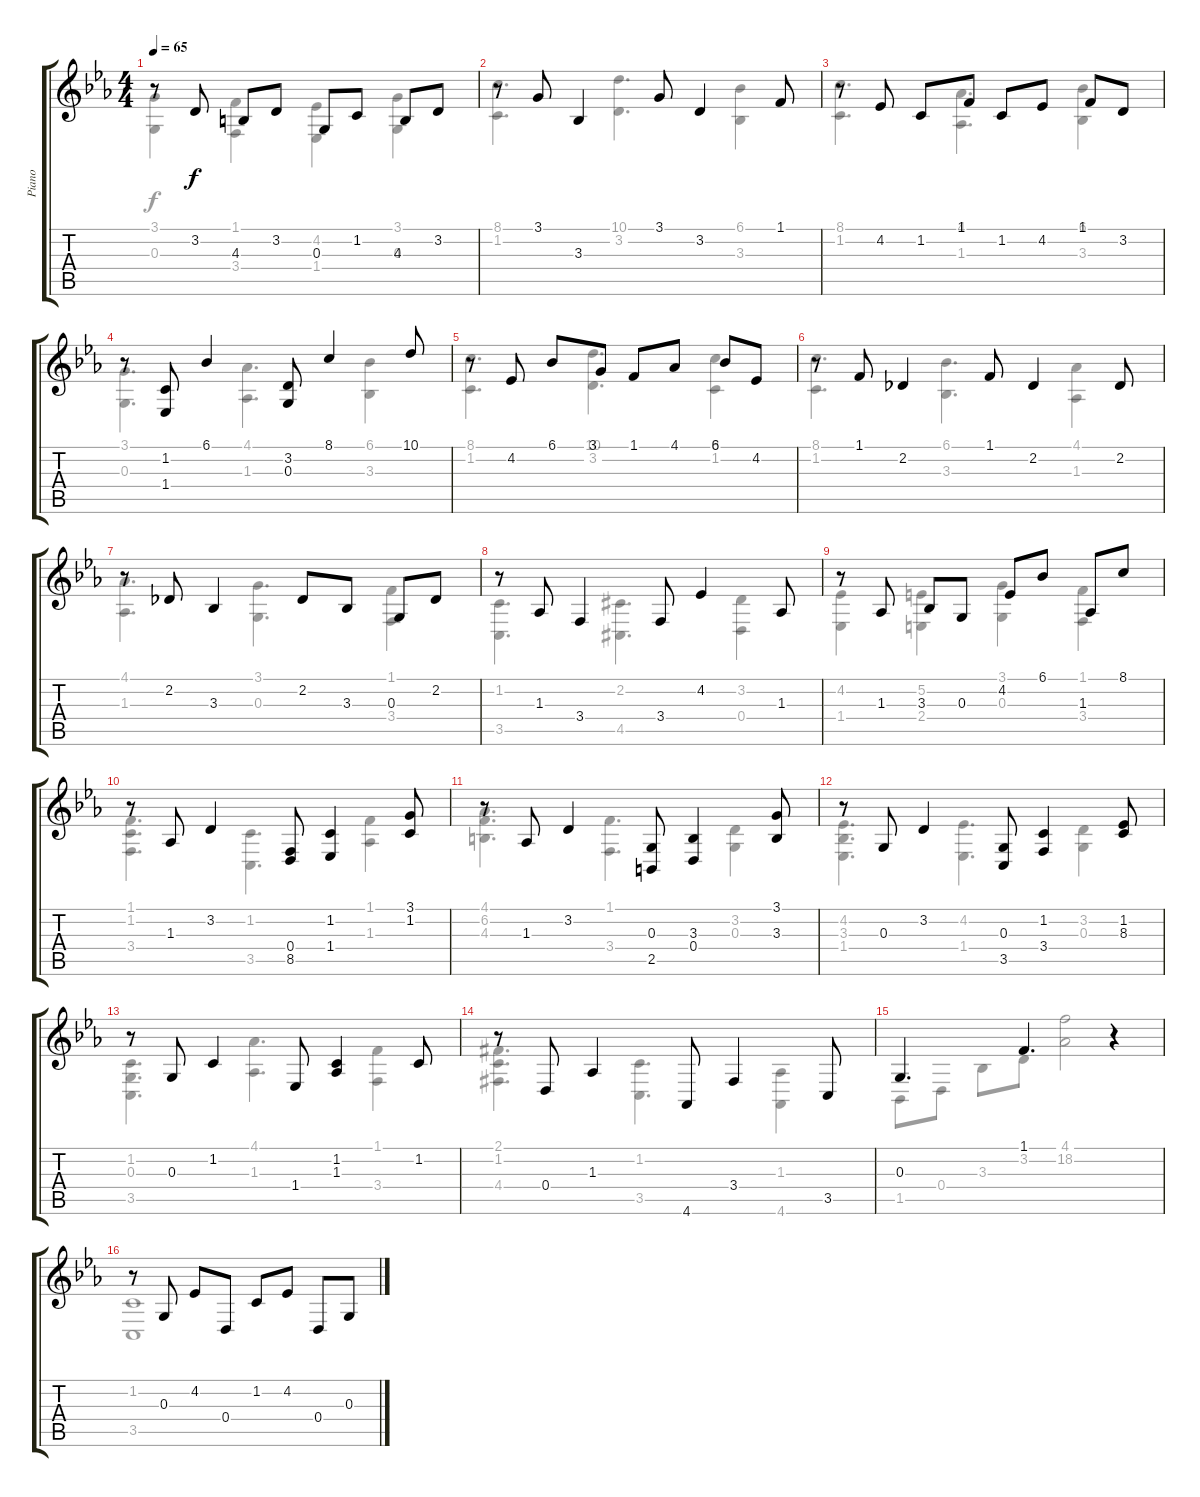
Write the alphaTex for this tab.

\track ("Piano" "Piano") {instrument acousticgrandpiano}
\staff {score tabs}
\tuning (E4 B3 G3 D3 A2 E2) {hide}
\voice
\ts (4 4)
\tempo 65
\clef g2
\ks cminor
r.8{dy f} 3.2.8 4.3.8 3.2.8 0.3.8 1.2.8 4.3.8 3.2.8 |
r.8 3.1.8 3.3.4 3.1.8 3.2.4 1.1.8 |
r.8 4.2.8 1.2.8 1.1.8 1.2.8 4.2.8 1.1.8 3.2.8 |
r.8 (1.2 1.4).8 6.1.4 (3.2 0.3).8 8.1.4 10.1.8 |
r.8 4.2.8 6.1.8 3.1.8 1.1.8 4.1.8 6.1.8 4.2.8 |
r.8 1.1.8 2.2.4 1.1.8 2.2.4 2.2.8 |
r.8 2.2.8 3.3.4 2.2.8 3.3.8 0.3.8 2.2.8 |
r.8 1.3.8 3.4.4 3.4.8 4.2.4 1.3.8 |
r.8 1.3.8 3.3.8 0.3.8 4.2.8 6.1.8 1.3.8 8.1.8 |
r.8 1.3.8 3.2.4 (0.4 8.5).8 (1.2 1.4).4 (3.1 1.2).8 |
r.8 1.3.8 3.2.4 (0.3 2.5).8 (3.3 0.4).4 (3.1 3.3).8 |
r.8 0.3.8 3.2.4 (0.3 3.5).8 (1.2 3.4).4 (1.2 8.3).8 |
r.8 0.3.8 1.2.4 1.4.8 (1.2 1.3).4 1.2.8 |
r.8 0.4.8 1.3.4 4.6.8 3.4.4 3.5.8 |
0.3.4{d} 1.1.4{d} r.4 |
r.8 0.3.8 4.2.8 0.4.8 1.2.8 4.2.8 0.4.8 0.3.8
\voice
\clef g2
\ottava regular
\simile none
\ks cminor
(3.1 0.3).4{dy f} (1.1 3.4).4 (4.2 1.4).4 (3.1 0.3).4 |
(8.1 1.2).4{d} (10.1 3.2).4{d} (6.1 3.3).4 |
(8.1 1.2).4{d} (4.1 1.3).4{d} (6.1 3.3).4 |
(3.1 0.3).4{d} (4.1 1.3).4{d} (6.1 3.3).4 |
(8.1 1.2).4{d} (10.1 3.2).4{d} (8.1 1.2).4 |
(8.1 1.2).4{d} (6.1 3.3).4{d} (4.1 1.3).4 |
(4.1 1.3).4{d} (3.1 0.3).4{d} (1.1 3.4).4 |
(1.2 3.5).4{d} (2.2{acc #} 4.5{acc #}).4{d} (3.2 0.4).4 |
(4.2 1.4).4 (5.2 2.4).4 (3.1 0.3).4 (1.1 3.4).4 |
(1.1 1.2 3.4).4{d} (1.2 3.5).4{d} (1.1 1.3).4 |
(4.1 6.2 4.3).4{d} (1.1 3.4).4{d} (3.2 0.3).4 |
(4.2 3.3 1.4).4{d} (4.2 1.4).4{d} (3.2 0.3).4 |
(1.2 0.3 3.5).4{d} (4.1 1.3).4{d} (1.1 3.4).4 |
(2.1{acc #} 1.2 4.4{acc #}).4{d} (1.2 3.5).4{d} (1.3 4.6).4 |
1.5.8 0.4.8 3.3.8 3.2.8 (4.1 18.2).2 |
(1.2 3.5).1
